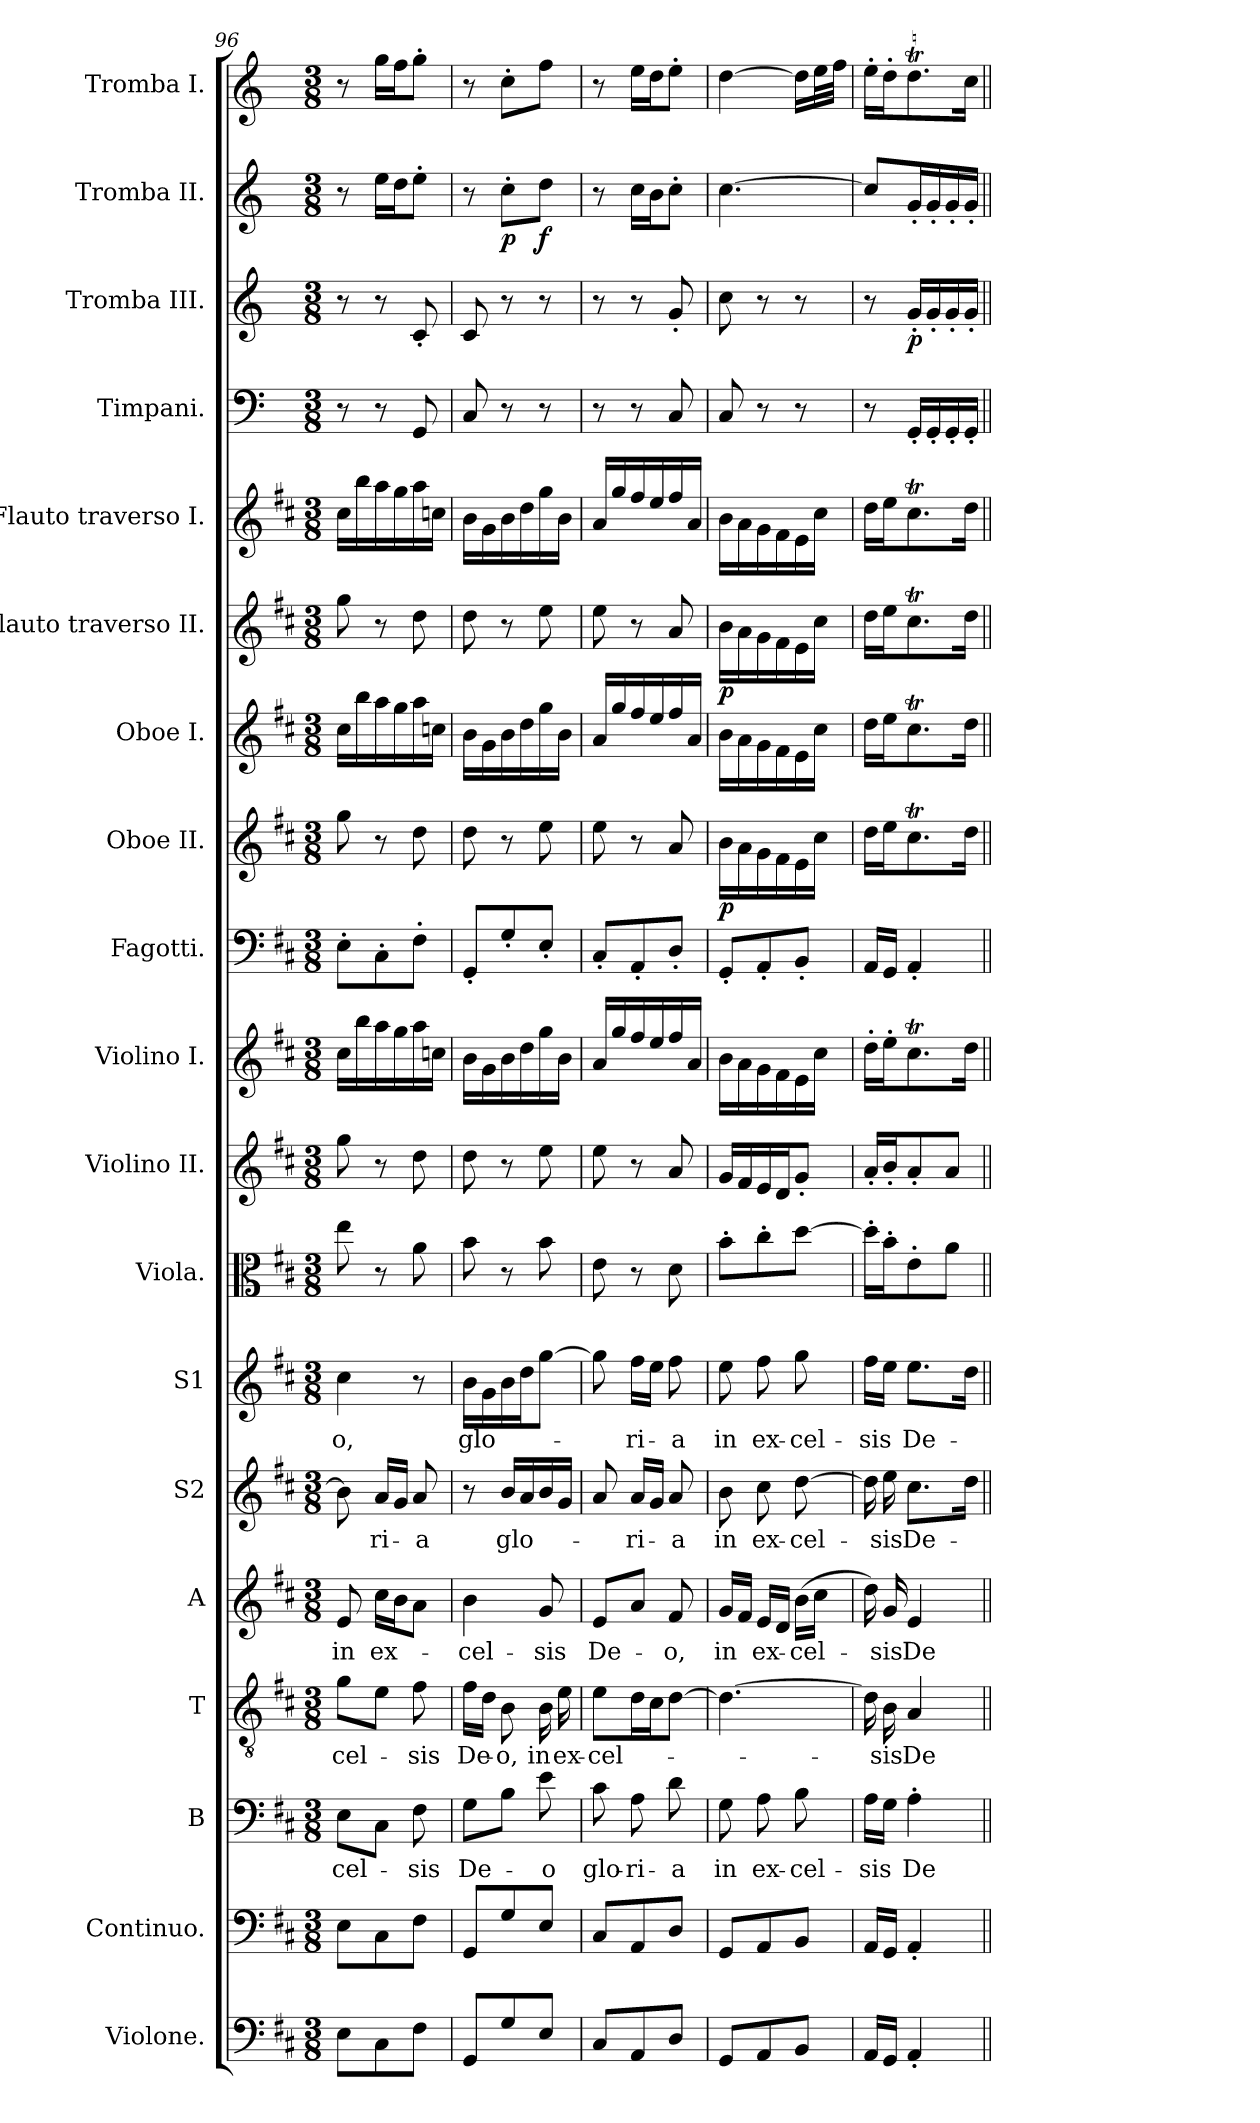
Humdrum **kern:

**kern	**kern	**kern	**text	**kern	**text	**kern	**text	**kern	**text	**kern	**text	**kern	**kern	**kern	**kern	**kern	**dynam	**kern	**kern	**dynam	**kern	**kern	**kern	**dynam	**kern	**dynam	**kern
*part19	*part18	*part17	*part17	*part16	*part16	*part15	*part15	*part14	*part14	*part13	*part13	*part12	*part11	*part10	*part9	*part8	*part8	*part7	*part6	*part6	*part5	*part4	*part3	*part3	*part2	*part2	*part1
*staff19	*staff18	*staff17	*staff17	*staff16	*staff16	*staff15	*staff15	*staff14	*staff14	*staff13	*staff13	*staff12	*staff11	*staff10	*staff9	*staff8	*staff8	*staff7	*staff6	*staff6	*staff5	*staff4	*staff3	*staff3	*staff2	*staff2	*staff1
*I"Violone.	*I"Continuo.	*I"B	*	*I"T	*	*I"A	*	*I"S2	*	*I"S1	*	*I"Viola.	*I"Violino II.	*I"Violino I.	*I"Fagotti.	*I"Oboe II.	*	*I"Oboe I.	*I"Flauto traverso II.	*	*I"Flauto traverso I.	*I"Timpani.	*I"Tromba III.	*	*I"Tromba II.	*	*I"Tromba I.
*	*	*I'B	*	*I'T	*	*I'A	*	*I'S2	*	*I'S1	*	*	*	*	*	*I'Ob	*	*I'Ob	*I'Fl	*	*I'Fl	*I'Timp	*	*	*	*	*
!!LO:PB:g=z
*clefF4	*clefF4	*clefF4	*	*clefGv2	*	*clefG2	*	*clefG2	*	*clefG2	*	*clefC3	*clefG2	*clefG2	*clefF4	*clefG2	*	*clefG2	*clefG2	*	*clefG2	*clefF4	*clefG2	*	*clefG2	*	*clefG2
*ITrd7c12	*	*	*	*	*	*	*	*	*	*	*	*	*	*	*	*	*	*	*	*	*	*ITrd-1c-2	*ITrd-1c-2	*	*ITrd-1c-2	*	*ITrd-1c-2
*k[f#c#]	*k[f#c#]	*k[f#c#]	*	*k[f#c#]	*	*k[f#c#]	*	*k[f#c#]	*	*k[f#c#]	*	*k[f#c#]	*k[f#c#]	*k[f#c#]	*k[f#c#]	*k[f#c#]	*	*k[f#c#]	*k[f#c#]	*	*k[f#c#]	*k[f#c#]	*k[f#c#]	*	*k[f#c#]	*	*k[f#c#]
*M3/8	*M3/8	*M3/8	*	*M3/8	*	*M3/8	*	*M3/8	*	*M3/8	*	*M3/8	*M3/8	*M3/8	*M3/8	*M3/8	*	*M3/8	*M3/8	*	*M3/8	*M3/8	*M3/8	*	*M3/8	*	*M3/8
=96	=96	=96	=96	=96	=96	=96	=96	=96	=96	=96	=96	=96	=96	=96	=96	=96	=96	=96	=96	=96	=96	=96	=96	=96	=96	=96	=96
!	!	!	!LO:LY:b	!	!LO:LY:b	!	!LO:LY:b	!	!	!	!LO:LY:b	!	!	!	!	!	!	!	!	!	!	!	!	!	!	!	!
8EE\L	8E\L	8E\L	-cel-	8g\L	-cel-	8e/	in	8b\]	.	4cc#\	-o,	8ee\	8gg\	16cc#\LL	8E'\L	8gg\	.	16cc#\LL	8gg\	.	16cc#\LL	8r	8r	.	8r	.	8r
.	.	.	.	.	.	.	.	.	.	.	.	.	.	16bb\	.	.	.	16bb\	.	.	16bb\	.	.	.	.	.	.
!	!	!	!	!	!	!	!LO:LY:b	!	!LO:LY:b	!	!	!	!	!	!	!	!	!	!	!	!	!	!	!	!	!	!
8CC#\	8C#\	8C#\J	.	8e\J	.	16cc#\LL	ex-	16a/LL	-ri-	.	.	8r	8r	16aa\	8C#'\	8r	.	16aa\	8r	.	16aa\	8r	8r	.	16ff#\LL	.	16aa\LL
.	.	.	.	.	.	16b\J	.	16g/JJ	.	.	.	.	.	16gg\	.	.	.	16gg\	.	.	16gg\	.	.	.	16ee\J	.	16gg\J
!	!	!	!LO:LY:b	!	!LO:LY:b	!	!	!	!LO:LY:b	!	!	!	!	!	!	!	!	!	!	!	!	!	!	!	!	!	!
8FF#\J	8F#\J	8F#\	-sis	8f#\	-sis	8a\J	.	8a/	-a	8r	.	8a\	8dd\	16aa\	8F#'\J	8dd\	.	16aa\	8dd\	.	16aa\	8AA/	8d'/	.	8ff#'\J	.	8aa'\J
.	.	.	.	.	.	.	.	.	.	.	.	.	.	16ccn\JJ	.	.	.	16ccn\JJ	.	.	16ccn\JJ	.	.	.	.	.	.
=97	=97	=97	=97	=97	=97	=97	=97	=97	=97	=97	=97	=97	=97	=97	=97	=97	=97	=97	=97	=97	=97	=97	=97	=97	=97	=97	=97
!	!	!	!LO:LY:b	!	!LO:LY:b	!	!LO:LY:b	!	!	!	!LO:LY:b	!	!	!	!	!	!	!	!	!	!	!	!	!	!	!	!
8GGG/L	8GG/L	8G\L	De-	16f#\LL	De-	4b\	-cel-	8r	.	16b\LL	glo-	8b\	8dd\	16b\LL	8GG'/L	8dd\	.	16b\LL	8dd\	.	16b\LL	8D/	8d/	.	8r	.	8r
.	.	.	.	16d\JJ	.	.	.	.	.	16g\	.	.	.	16g\	.	.	.	16g\	.	.	16g\	.	.	.	.	.	.
!	!	!	!	!	!LO:LY:b	!	!	!	!LO:LY:b	!	!	!	!	!	!	!	!	!	!	!	!	!	!	!	!	!LO:DY:b	!
8GG/	8G/	8B\J	.	8B\	-o,	.	.	16b/LL	glo-	16b\	.	8r	8r	16b\	8G'/	8r	.	16b\	8r	.	16b\	8r	8r	.	8dd'\L	p	8dd'\L
.	.	.	.	.	.	.	.	16a/	.	16dd\J	.	.	.	16dd\	.	.	.	16dd\	.	.	16dd\	.	.	.	.	.	.
!	!	!	!LO:LY:b	!	!LO:LY:b	!	!LO:LY:b	!	!	!	!	!	!	!	!	!	!	!	!	!	!	!	!	!	!	!LO:DY:b	!
8EE/J	8E/J	8e\	-o	16B\	in	8g/	-sis	16b/	.	[8gg\J	.	8b\	8ee\	16gg\	8E'/J	8ee\	.	16gg\	8ee\	.	16gg\	8r	8r	.	8ee\J	f	8gg\J
!	!	!	!	!	!LO:LY:b	!	!	!	!	!	!	!	!	!	!	!	!	!	!	!	!	!	!	!	!	!	!
.	.	.	.	16e\	ex-	.	.	16g/JJ	.	.	.	.	.	16b\JJ	.	.	.	16b\JJ	.	.	16b\JJ	.	.	.	.	.	.
=98	=98	=98	=98	=98	=98	=98	=98	=98	=98	=98	=98	=98	=98	=98	=98	=98	=98	=98	=98	=98	=98	=98	=98	=98	=98	=98	=98
!	!	!	!LO:LY:b	!	!LO:LY:b	!	!LO:LY:b	!	!	!	!	!	!	!	!	!	!	!	!	!	!	!	!	!	!	!	!
8CC#/L	8C#/L	8c#\	glo-	8e\L	-cel-	8e/L	De-	8a/	.	8gg\]	.	8e\	8ee\	16a/LL	8C#'/L	8ee\	.	16a/LL	8ee\	.	16a/LL	8r	8r	.	8r	.	8r
.	.	.	.	.	.	.	.	.	.	.	.	.	.	16gg/	.	.	.	16gg/	.	.	16gg/	.	.	.	.	.	.
!	!	!	!LO:LY:b	!	!	!	!	!	!LO:LY:b	!	!LO:LY:b	!	!	!	!	!	!	!	!	!	!	!	!	!	!	!	!
8AAA/	8AA/	8A\	-ri-	16d\L	.	8a/J	.	16a/LL	-ri-	16ff#\LL	ri-	8r	8r	16ff#/	8AA'/	8r	.	16ff#/	8r	.	16ff#/	8r	8r	.	16dd\LL	.	16ff#\LL
.	.	.	.	16c#\J	.	.	.	16g/JJ	.	16ee\JJ	.	.	.	16ee/	.	.	.	16ee/	.	.	16ee/	.	.	.	16cc#\J	.	16ee\J
!	!	!	!LO:LY:b	!	!	!	!LO:LY:b	!	!LO:LY:b	!	!LO:LY:b	!	!	!	!	!	!	!	!	!	!	!	!	!	!	!	!
8DD/J	8D/J	8d\	-a	[8d\J	.	8f#/	-o,	8a/	-a	8ff#\	-a	8d\	8a/	16ff#/	8D'/J	8a/	.	16ff#/	8a/	.	16ff#/	8D/	8a'/	.	8dd'\J	.	8ff#'\J
.	.	.	.	.	.	.	.	.	.	.	.	.	.	16a/JJ	.	.	.	16a/JJ	.	.	16a/JJ	.	.	.	.	.	.
=99	=99	=99	=99	=99	=99	=99	=99	=99	=99	=99	=99	=99	=99	=99	=99	=99	=99	=99	=99	=99	=99	=99	=99	=99	=99	=99	=99
!	!	!	!LO:LY:b	!	!	!	!LO:LY:b	!	!LO:LY:b	!	!LO:LY:b	!	!	!	!	!	!LO:DY:b	!	!	!LO:DY:b	!	!	!	!	!	!	!
8GGG/L	8GG/L	8G\	in	4.d\_	.	16g/LL	in	8b\	in	8ee\	in	8b'\L	16g/LL	16b\LL	8GG'/L	16b\LL	p	16b\LL	16b\LL	p	16b\LL	8D/	8dd\	.	[4.dd\	.	[4ee\
.	.	.	.	.	.	16f#/JJ	.	.	.	.	.	.	16f#/	16a\	.	16a\	.	16a\	16a\	.	16a\	.	.	.	.	.	.
!	!	!	!LO:LY:b	!	!	!	!LO:LY:b	!	!LO:LY:b	!	!LO:LY:b	!	!	!	!	!	!	!	!	!	!	!	!	!	!	!	!
8AAA/	8AA/	8A\	ex-	.	.	16e/LL	ex-	8cc#\	ex-	8ff#\	ex-	8cc#'\	16e/	16g\	8AA'/	16g\	.	16g\	16g\	.	16g\	8r	8r	.	.	.	.
.	.	.	.	.	.	16d/JJ	.	.	.	.	.	.	16d/J	16f#\	.	16f#\	.	16f#\	16f#\	.	16f#\	.	.	.	.	.	.
!	!	!	!LO:LY:b	!	!	!	!LO:LY:b	!	!LO:LY:b	!	!LO:LY:b	!	!	!	!	!	!	!	!	!	!	!	!	!	!	!	!
8BBB/J	8BB/J	8B\	-cel-	.	.	(>16b\LL	-cel-	[8dd\	-cel-	8gg\	-cel-	[8dd\J	8g'/J	16e\	8BB'/J	16e\	.	16e\	16e\	.	16e\	8r	8r	.	.	.	16ee\LL]
.	.	.	.	.	.	16cc#\JJ	.	.	.	.	.	.	.	16cc#\JJ	.	16cc#\JJ	.	16cc#\JJ	16cc#\JJ	.	16cc#\JJ	.	.	.	.	.	32ff#\L
.	.	.	.	.	.	.	.	.	.	.	.	.	.	.	.	.	.	.	.	.	.	.	.	.	.	.	32gg\JJJ
=100	=100	=100	=100	=100	=100	=100	=100	=100	=100	=100	=100	=100	=100	=100	=100	=100	=100	=100	=100	=100	=100	=100	=100	=100	=100	=100	=100
*	*	*	*	*	*	*	*	*	*	*	*	*	*	*	*	*	*	*	*	*	*	*	*	*	*	*	*MM70
!	!	!	!LO:LY:b	!	!	!	!	!	!	!	!LO:LY:b	!	!	!	!	!	!	!	!	!	!	!	!	!	!	!	!
*	*	*	*	*	*	*	*	*	*	*	*	*	*	*	*	*	*	*	*	*	*	*	*	*	*	*	*^
16AAA/LL	16AA/LL	16A\LL	-sis	16d\]	.	16dd\)	.	16dd\]	.	16ff#\LL	-sis	16dd'\LL]	16a'/LL	16dd'\LL	16AA/LL	16dd\LL	.	16dd\LL	16dd\LL	.	16dd\LL	8r	8r	.	8dd/L]	.	16ff#'\LL	4ryy
!	!	!	!	!	!LO:LY:b	!	!LO:LY:b	!	!LO:LY:b	!	!	!	!	!	!	!	!	!	!	!	!	!	!	!	!	!	!	!
16GGG/JJ	16GG/JJ	16G\JJ	.	16B\	-sis	16g/	-sis	16ee\	-sis	16ee\JJ	.	16b'\J	16b'/J	16ee'\J	16GG/JJ	16ee\J	.	16ee\J	16ee\J	.	16ee\J	.	.	.	.	.	16ee'\J	.
*	*	*	*	*	*	*	*	*	*	*	*	*	*	*	*	*	*	*	*	*	*	*	*	*	*	*	*MM63	*
!	!	!	!LO:LY:b	!	!LO:LY:b	!	!LO:LY:b	!	!LO:LY:b	!	!LO:LY:b	!	!	!	!	!	!	!	!	!	!	!	!	!LO:DY:b	!	!	!	!
4AAA'/	4AA'/	4A'\	De-	4A/	De-	4e/	De-	8.cc#\L	De-	8.ee\L	De-	8e'\	8a'/	8.cc#t\	4AA'/	8.cc#t\	.	8.cc#t\	8.cc#t\	.	8.cc#t\	16AA'/LL	16a'/LL	p	16a'/L	.	8.eet\	.
.	.	.	.	.	.	.	.	.	.	.	.	.	.	.	.	.	.	.	.	.	.	16AA'/	16a'/	.	16a'/	.	.	.
*	*	*	*	*	*	*	*	*	*	*	*	*	*	*	*	*	*	*	*	*	*	*	*	*	*	*	*MM55	*
.	.	.	.	.	.	.	.	.	.	.	.	8a\J	8a/J	.	.	.	.	.	.	.	.	16AA'/	16a'/	.	16a'/	.	.	8ryy
*	*	*	*	*	*	*	*	*	*	*	*	*	*	*	*	*	*	*	*	*	*	*	*	*	*	*	*MM50	*
.	.	.	.	.	.	.	.	16dd\Jk	.	16dd\Jk	.	.	.	16dd\Jk	.	16dd\Jk	.	16dd\Jk	16dd\Jk	.	16dd\Jk	16AA'/JJ	16a'/JJ	.	16a'/JJ	.	16dd\Jk	.
*	*	*	*	*	*	*	*	*	*	*	*	*	*	*	*	*	*	*	*	*	*	*	*	*	*	*	*v	*v
=||	=||	=||	=||	=||	=||	=||	=||	=||	=||	=||	=||	=||	=||	=||	=||	=||	=||	=||	=||	=||	=||	=||	=||	=||	=||	=||	=||
*-	*-	*-	*-	*-	*-	*-	*-	*-	*-	*-	*-	*-	*-	*-	*-	*-	*-	*-	*-	*-	*-	*-	*-	*-	*-	*-	*-
